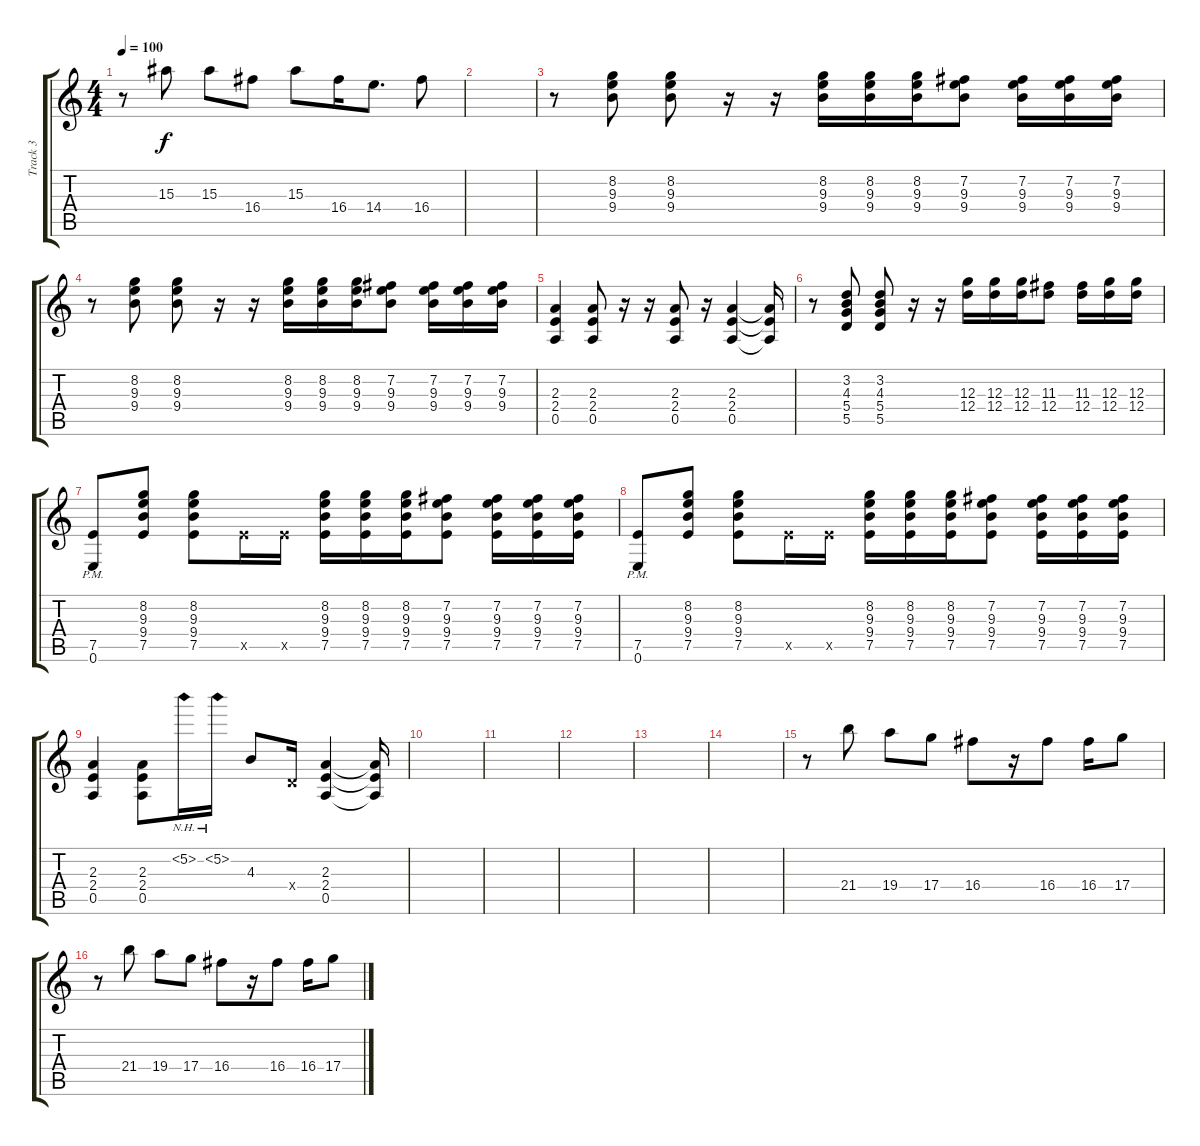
\track ("Track 3" "Track 3") {instrument electricguitarclean}
\staff {score tabs}
\tuning (E4 B3 G3 D3 A2 E2) {hide}
\ts (4 4)
\tempo 100
\clef g2
\ks c
r.8{dy f} 15.3.8 15.3.8 16.4.8 15.3.8 16.4.16 14.4.8{d} 16.4.8 |
|
r.8{instrument electricguitarclean} (8.2 9.3 9.4).8 (8.2 9.3 9.4).8 r.16 r.16 (8.2 9.3 9.4).16 (8.2 9.3 9.4).16 (8.2 9.3 9.4).16 (7.2 9.3 9.4).8 (7.2 9.3 9.4).16 (7.2 9.3 9.4).16 (7.2 9.3 9.4).16 |
r.8 (8.2 9.3 9.4).8 (8.2 9.3 9.4).8 r.16 r.16 (8.2 9.3 9.4).16 (8.2 9.3 9.4).16 (8.2 9.3 9.4).16 (7.2 9.3 9.4).8 (7.2 9.3 9.4).16 (7.2 9.3 9.4).16 (7.2 9.3 9.4).16 |
(2.3 2.4 0.5).4 (2.3 2.4 0.5).8 r.16{volume 6} r.16 (2.3 2.4 0.5).8{volume 11} r.16 (2.3 2.4 0.5).4 (2.3{t} 2.4{t} 0.5{t}).16 |
r.8 (3.2 4.3 5.4 5.5).8 (3.2 4.3 5.4 5.5).8 r.16 r.16 (12.3 12.4).16 (12.3 12.4).16 (12.3 12.4).16 (11.3 12.4).8 (11.3 12.4).16 (12.3 12.4).16 (12.3 12.4).16 |
(7.5{pm} 0.6{pm}).8 (8.2 9.3 9.4 7.5).8 (8.2 9.3 9.4 7.5).8 7.5{x}.16 7.5{x}.16 (8.2 9.3 9.4 7.5).16 (8.2 9.3 9.4 7.5).16 (8.2 9.3 9.4 7.5).16 (7.2 9.3 9.4 7.5).8 (7.2 9.3 9.4 7.5).16 (7.2 9.3 9.4 7.5).16 (7.2 9.3 9.4 7.5).16 |
(7.5{pm} 0.6{pm}).8 (8.2 9.3 9.4 7.5).8 (8.2 9.3 9.4 7.5).8 7.5{x}.16 7.5{x}.16 (8.2 9.3 9.4 7.5).16 (8.2 9.3 9.4 7.5).16 (8.2 9.3 9.4 7.5).16 (7.2 9.3 9.4 7.5).8 (7.2 9.3 9.4 7.5).16 (7.2 9.3 9.4 7.5).16 (7.2 9.3 9.4 7.5).16 |
(2.3 2.4 0.5).4 (2.3 2.4 0.5).8 5.2{nh}.16{volume 6} 5.2{nh}.16 4.3.8{volume 11} 0.4{x}.16 (2.3 2.4 0.5).4 (2.3{t} 2.4{t} 0.5{t}).16 |
|
|
|
|
|
r.8{volume 6 instrument distortionguitar} 21.4.8 19.4.8 17.4.8 16.4.8 r.16 16.4.8 16.4.16 17.4.8 |
r.8 21.4.8 19.4.8 17.4.8 16.4.8 r.16 16.4.8 16.4.16 17.4.8
